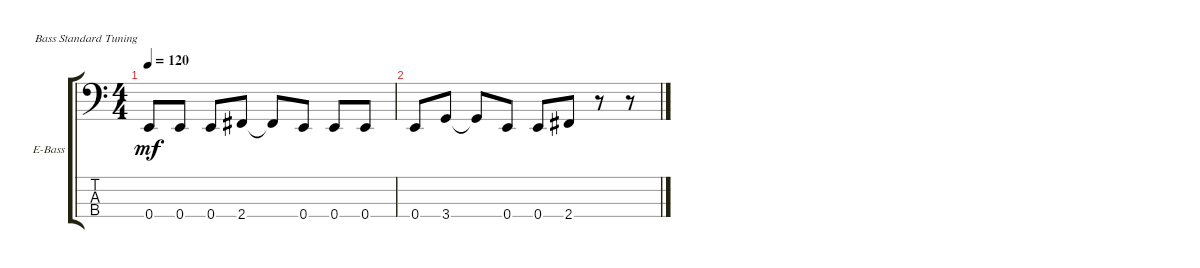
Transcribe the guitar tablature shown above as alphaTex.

\defaultSystemsLayout 4
\bracketExtendMode groupsimilarinstruments
\firstSystemTrackNameOrientation horizontal
\otherSystemsTrackNameOrientation horizontal
\track ("Electric Bass" "E-Bass") {instrument electricbassfinger}
\staff {score tabs}
\tuning (G2 D2 A1 E1)
\ts (4 4)
\tempo 120
\clef f4
\ks c
0.4.8{dy mf instrument electricbassfinger} 0.4.8 0.4.8 2.4.8 2.4{t}.8 0.4.8 0.4.8 0.4.8 |
0.4.8 3.4.8 3.4{t}.8 0.4.8 0.4.8 2.4.8 r.8 r.8
